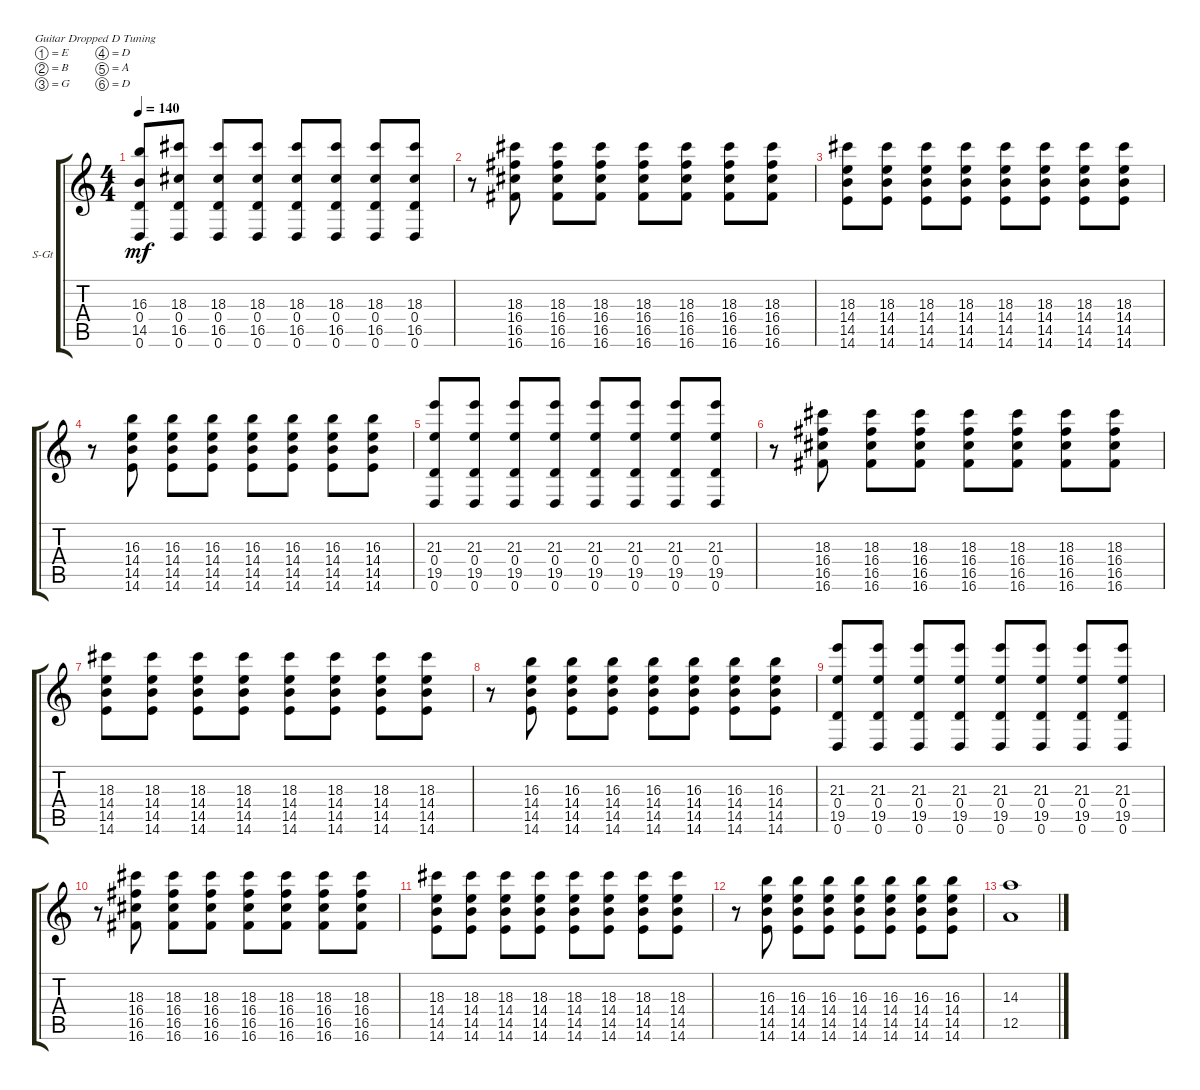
\defaultSystemsLayout 4
\bracketExtendMode groupsimilarinstruments
\firstSystemTrackNameOrientation horizontal
\otherSystemsTrackNameOrientation horizontal
\track ("Steel Guitar" "S-Gt") {instrument acousticguitarsteel}
\staff {score tabs}
\tuning (E4 B3 G3 D3 A2 D2)
\ts (4 4)
\tempo 140
\clef g2
\ks c
(14.5 16.3 0.4 0.6).8{dy mf} (16.5 18.3 0.4 0.6).8 (16.5 18.3 0.4 0.6).8 (16.5 18.3 0.4 0.6).8 (16.5 18.3 0.4 0.6).8 (16.5 18.3 0.4 0.6).8 (16.5 18.3 0.4 0.6).8 (16.5 18.3 0.4 0.6).8 |
r.8 (18.3 16.4 16.5 16.6).8 (18.3 16.4 16.5 16.6).8 (18.3 16.4 16.5 16.6).8 (18.3 16.4 16.5 16.6).8 (18.3 16.4 16.5 16.6).8 (18.3 16.4 16.5 16.6).8 (18.3 16.4 16.5 16.6).8 |
(18.3 14.4 14.5 14.6).8 (18.3 14.4 14.5 14.6).8 (18.3 14.4 14.5 14.6).8 (18.3 14.4 14.5 14.6).8 (18.3 14.4 14.5 14.6).8 (18.3 14.4 14.5 14.6).8 (18.3 14.4 14.5 14.6).8 (18.3 14.4 14.5 14.6).8 |
r.8 (16.3 14.4 14.5 14.6).8 (16.3 14.4 14.5 14.6).8 (16.3 14.4 14.5 14.6).8 (16.3 14.4 14.5 14.6).8 (16.3 14.4 14.5 14.6).8 (16.3 14.4 14.5 14.6).8 (16.3 14.4 14.5 14.6).8 |
(21.3 19.5 0.4 0.6).8 (21.3 19.5 0.4 0.6).8 (21.3 19.5 0.4 0.6).8 (21.3 19.5 0.4 0.6).8 (21.3 19.5 0.4 0.6).8 (21.3 19.5 0.4 0.6).8 (21.3 19.5 0.4 0.6).8 (21.3 19.5 0.4 0.6).8 |
r.8 (18.3 16.4 16.5 16.6).8 (18.3 16.4 16.5 16.6).8 (18.3 16.4 16.5 16.6).8 (18.3 16.4 16.5 16.6).8 (18.3 16.4 16.5 16.6).8 (18.3 16.4 16.5 16.6).8 (18.3 16.4 16.5 16.6).8 |
(18.3 14.4 14.5 14.6).8 (18.3 14.4 14.5 14.6).8 (18.3 14.4 14.5 14.6).8 (18.3 14.4 14.5 14.6).8 (18.3 14.4 14.5 14.6).8 (18.3 14.4 14.5 14.6).8 (18.3 14.4 14.5 14.6).8 (18.3 14.4 14.5 14.6).8 |
r.8 (16.3 14.4 14.5 14.6).8 (16.3 14.4 14.5 14.6).8 (16.3 14.4 14.5 14.6).8 (16.3 14.4 14.5 14.6).8 (16.3 14.4 14.5 14.6).8 (16.3 14.4 14.5 14.6).8 (16.3 14.4 14.5 14.6).8 |
(21.3 19.5 0.4 0.6).8 (21.3 19.5 0.4 0.6).8 (21.3 19.5 0.4 0.6).8 (21.3 19.5 0.4 0.6).8 (21.3 19.5 0.4 0.6).8 (21.3 19.5 0.4 0.6).8 (21.3 19.5 0.4 0.6).8 (21.3 19.5 0.4 0.6).8 |
r.8 (18.3 16.4 16.5 16.6).8 (18.3 16.4 16.5 16.6).8 (18.3 16.4 16.5 16.6).8 (18.3 16.4 16.5 16.6).8 (18.3 16.4 16.5 16.6).8 (18.3 16.4 16.5 16.6).8 (18.3 16.4 16.5 16.6).8 |
(18.3 14.4 14.5 14.6).8 (18.3 14.4 14.5 14.6).8 (18.3 14.4 14.5 14.6).8 (18.3 14.4 14.5 14.6).8 (18.3 14.4 14.5 14.6).8 (18.3 14.4 14.5 14.6).8 (18.3 14.4 14.5 14.6).8 (18.3 14.4 14.5 14.6).8 |
r.8 (16.3 14.4 14.5 14.6).8 (16.3 14.4 14.5 14.6).8 (16.3 14.4 14.5 14.6).8 (16.3 14.4 14.5 14.6).8 (16.3 14.4 14.5 14.6).8 (16.3 14.4 14.5 14.6).8 (16.3 14.4 14.5 14.6).8 |
(12.5 14.3).1
